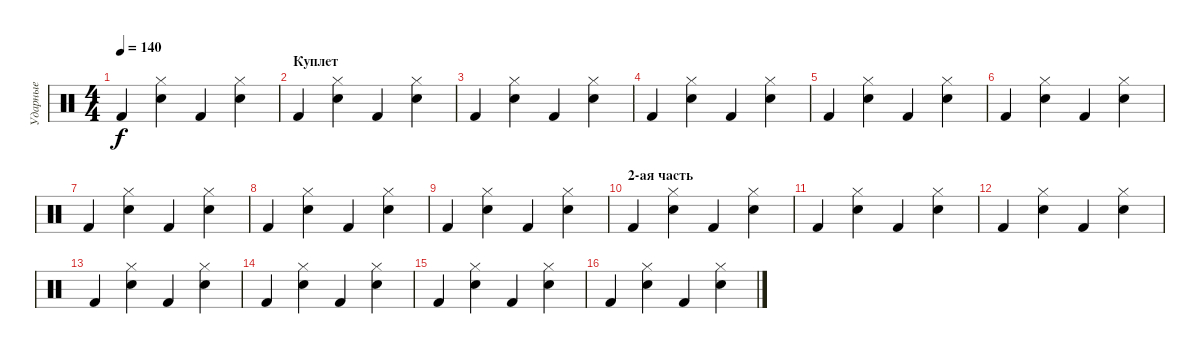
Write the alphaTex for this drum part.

\track ("Ударные" "Ударные") {instrument percussion}
\staff {score}
\articulation defaults
\ts (4 4)
\tempo 140
\clef neutral
\ks c "Kick (hit) 2".4{dy f}
("Hi-Hat (closed)" "Snare (hit) 2").4 "Kick (hit) 2".4 ("Hi-Hat (closed)" "Snare (hit) 2").4 |
\section ("" "Куплет")
"Kick (hit) 2".4 ("Hi-Hat (closed)" "Snare (hit) 2").4 "Kick (hit) 2".4 ("Hi-Hat (closed)" "Snare (hit) 2").4 |
"Kick (hit) 2".4 ("Hi-Hat (closed)" "Snare (hit) 2").4 "Kick (hit) 2".4 ("Hi-Hat (closed)" "Snare (hit) 2").4 |
"Kick (hit) 2".4 ("Hi-Hat (closed)" "Snare (hit) 2").4 "Kick (hit) 2".4 ("Hi-Hat (closed)" "Snare (hit) 2").4 |
"Kick (hit) 2".4 ("Hi-Hat (closed)" "Snare (hit) 2").4 "Kick (hit) 2".4 ("Hi-Hat (closed)" "Snare (hit) 2").4 |
"Kick (hit) 2".4 ("Hi-Hat (closed)" "Snare (hit) 2").4 "Kick (hit) 2".4 ("Hi-Hat (closed)" "Snare (hit) 2").4 |
"Kick (hit) 2".4 ("Hi-Hat (closed)" "Snare (hit) 2").4 "Kick (hit) 2".4 ("Hi-Hat (closed)" "Snare (hit) 2").4 |
"Kick (hit) 2".4 ("Hi-Hat (closed)" "Snare (hit) 2").4 "Kick (hit) 2".4 ("Hi-Hat (closed)" "Snare (hit) 2").4 |
"Kick (hit) 2".4 ("Hi-Hat (closed)" "Snare (hit) 2").4 "Kick (hit) 2".4 ("Hi-Hat (closed)" "Snare (hit) 2").4 |
\section ("" "2-ая часть")
"Kick (hit) 2".4 ("Hi-Hat (closed)" "Snare (hit) 2").4 "Kick (hit) 2".4 ("Hi-Hat (closed)" "Snare (hit) 2").4 |
"Kick (hit) 2".4 ("Hi-Hat (closed)" "Snare (hit) 2").4 "Kick (hit) 2".4 ("Hi-Hat (closed)" "Snare (hit) 2").4 |
"Kick (hit) 2".4 ("Hi-Hat (closed)" "Snare (hit) 2").4 "Kick (hit) 2".4 ("Hi-Hat (closed)" "Snare (hit) 2").4 |
"Kick (hit) 2".4 ("Hi-Hat (closed)" "Snare (hit) 2").4 "Kick (hit) 2".4 ("Hi-Hat (closed)" "Snare (hit) 2").4 |
"Kick (hit) 2".4 ("Hi-Hat (closed)" "Snare (hit) 2").4 "Kick (hit) 2".4 ("Hi-Hat (closed)" "Snare (hit) 2").4 |
"Kick (hit) 2".4 ("Hi-Hat (closed)" "Snare (hit) 2").4 "Kick (hit) 2".4 ("Hi-Hat (closed)" "Snare (hit) 2").4 |
"Kick (hit) 2".4 ("Hi-Hat (closed)" "Snare (hit) 2").4 "Kick (hit) 2".4 ("Hi-Hat (closed)" "Snare (hit) 2").4
